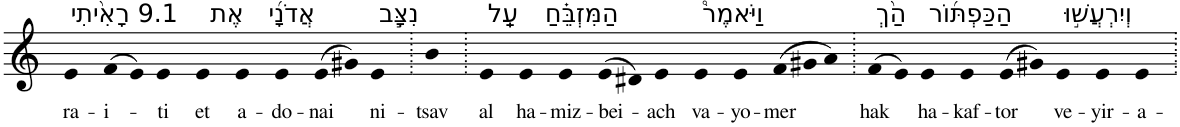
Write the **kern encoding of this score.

**kern	**text
*part1	*part1
*staff1	*staff1
*I"Piano	*
*I'Pno	*
*clefG2	*
*k[]	*
=1	=1
!LO:TX:a:t=9.1 רָאִ֨יתִי	!
!	!LO:LY:b
4e	ra-
!	!LO:LY:b
(>8f	-i-
8e)	.
!	!LO:LY:b
4e	-ti
!LO:TX:a:t=אֶת	!
!	!LO:LY:b
4e	et
!LO:TX:a:t=אֲדֹנָ֜י	!
!	!LO:LY:b
4e	a-
!	!LO:LY:b
4e	-do-
!	!LO:LY:b
(>8e	-nai
8g#X)	.
!LO:TX:a:t=נִצָּ֣ב	!
!	!LO:LY:b
4e	ni-
=2.	=2.
!	!LO:LY:b
4b	-tsav
=3.	=3.
!LO:TX:a:t=עַֽל	!
!	!LO:LY:b
4e	al
!LO:TX:a:t=הַמִּזְבֵּ֗חַ	!
!	!LO:LY:b
4e	ha-
!	!LO:LY:b
4e	-miz-
!	!LO:LY:b
(>8e	-bei-
8d#X)	.
!	!LO:LY:b
4e	-ach
!LO:TX:a:t=וַיֹּאמֶר֩	!
!	!LO:LY:b
4e	va-
!	!LO:LY:b
4e	-yo-
!	!LO:LY:b
(>12f	-mer
12g#X	.
12a)	.
=4.	=4.
!LO:TX:a:t=הַ֨ךְ	!
!	!LO:LY:b
(>8f	hak
8e)	.
!LO:TX:a:t=הַכַּפְתּ֜וֹר	!
!	!LO:LY:b
4e	ha-
!	!LO:LY:b
4e	-kaf-
!	!LO:LY:b
(>8e	-tor
8g#X)	.
!LO:TX:a:t=וְיִרְעֲשׁ֣וּ	!
!	!LO:LY:b
4e	ve-
!	!LO:LY:b
4e	-yir-
!	!LO:LY:b
4e	-a-
=.	=.
*-	*-
